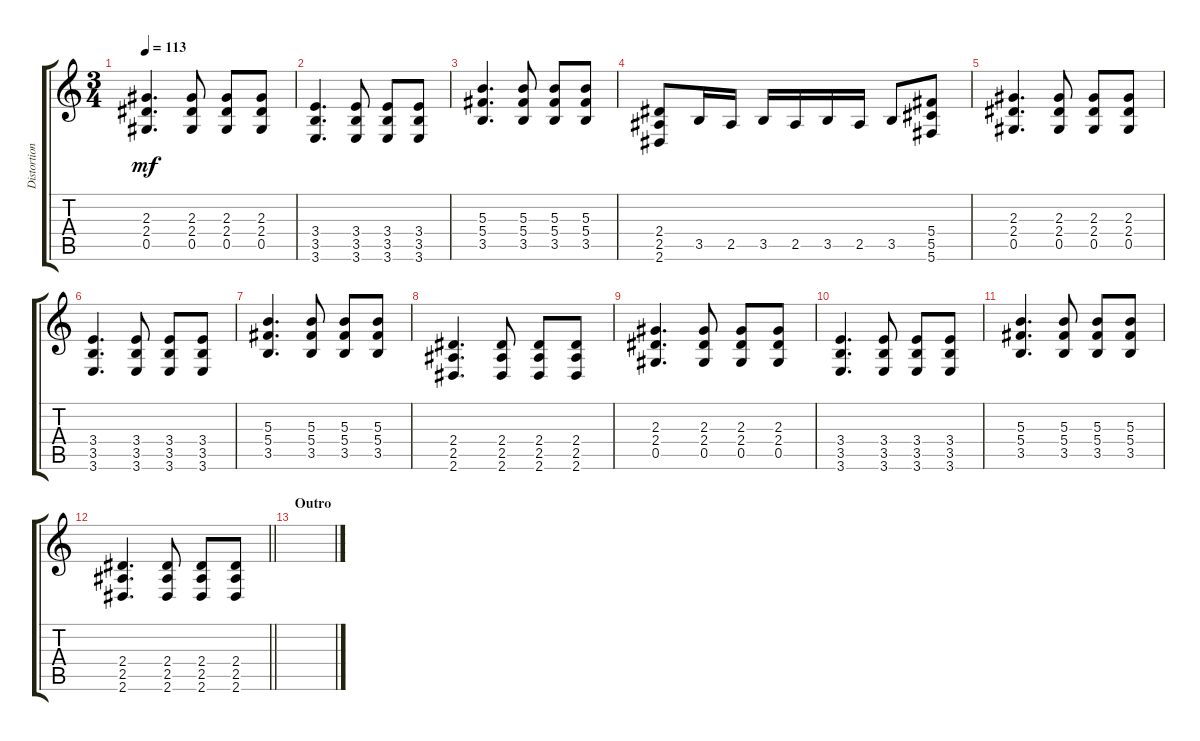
\track ("Distortion Guitar" "Distortion") {instrument overdrivenguitar}
\staff {score tabs}
\tuning (Eb4 Bb3 Gb3 Db3 Ab2 Db2) {hide}
\ts (3 4)
\tempo 113
\clef g2
\ks c
(2.3 2.4 0.5).4{d dy mf} (2.3 2.4 0.5).8 (2.3 2.4 0.5).8 (2.3 2.4 0.5).8 |
(3.4 3.5 3.6).4{d} (3.4 3.5 3.6).8 (3.4 3.5 3.6).8 (3.4 3.5 3.6).8 |
(5.3 5.4 3.5).4{d} (5.3 5.4 3.5).8 (5.3 5.4 3.5).8 (5.3 5.4 3.5).8 |
(2.4 2.5 2.6).8 3.5.16 2.5.16 3.5.16 2.5.16 3.5.16 2.5.16 3.5.8 (5.4 5.5 5.6).8 |
(2.3 2.4 0.5).4{d} (2.3 2.4 0.5).8 (2.3 2.4 0.5).8 (2.3 2.4 0.5).8 |
(3.4 3.5 3.6).4{d} (3.4 3.5 3.6).8 (3.4 3.5 3.6).8 (3.4 3.5 3.6).8 |
(5.3 5.4 3.5).4{d} (5.3 5.4 3.5).8 (5.3 5.4 3.5).8 (5.3 5.4 3.5).8 |
(2.4 2.5 2.6).4{d} (2.4 2.5 2.6).8 (2.4 2.5 2.6).8 (2.4 2.5 2.6).8 |
(2.3 2.4 0.5).4{d} (2.3 2.4 0.5).8 (2.3 2.4 0.5).8 (2.3 2.4 0.5).8 |
(3.4 3.5 3.6).4{d} (3.4 3.5 3.6).8 (3.4 3.5 3.6).8 (3.4 3.5 3.6).8 |
(5.3 5.4 3.5).4{d} (5.3 5.4 3.5).8 (5.3 5.4 3.5).8 (5.3 5.4 3.5).8 |
\barLineRight lightlight
(2.4 2.5 2.6).4{d} (2.4 2.5 2.6).8 (2.4 2.5 2.6).8 (2.4 2.5 2.6).8 |
\section ("" "Outro")
